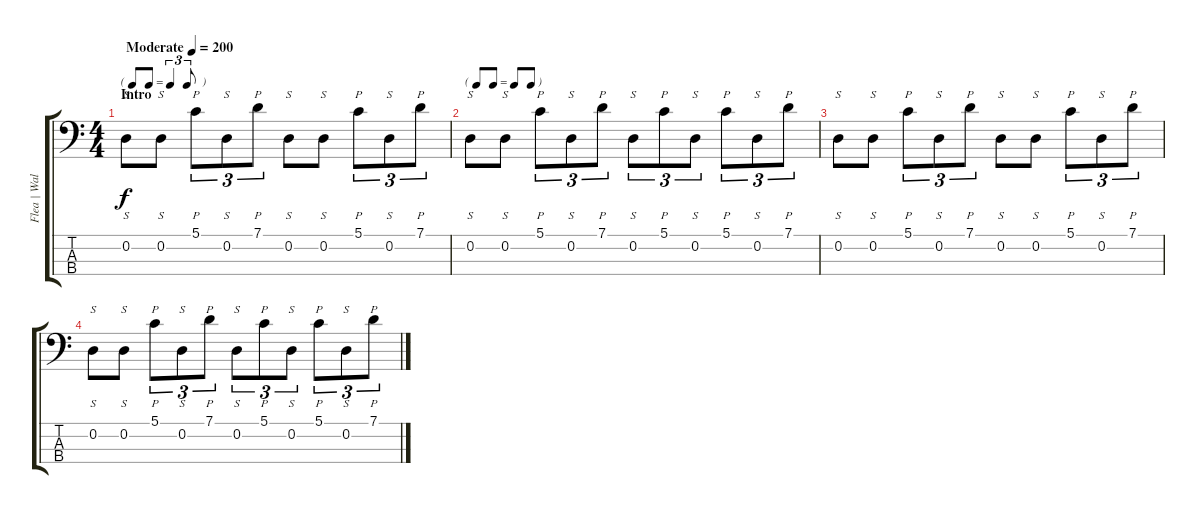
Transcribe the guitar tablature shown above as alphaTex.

\track ("Flea | Wal Mk II | Bass" "Flea | Wal") {instrument slapbass2}
\staff {score tabs}
\tuning (G2 D2 A1 E1) {hide}
\ts (4 4)
\tf triplet8th
\section ("" "Intro")
\tempo (200 "Moderate")
\clef f4
\ks c
0.2.8{s dy f instrument slapbass2} 0.2.8{s} 5.1.8{p tu (3 2)} 0.2.8{s tu (3 2)} 7.1.8{p tu (3 2)} 0.2.8{s} 0.2.8{s} 5.1.8{p tu (3 2)} 0.2.8{s tu (3 2)} 7.1.8{p tu (3 2)} |
\tf none
0.2.8{s} 0.2.8{s} 5.1.8{p tu (3 2)} 0.2.8{s tu (3 2)} 7.1.8{p tu (3 2)} 0.2.8{s tu (3 2)} 5.1.8{p tu (3 2)} 0.2.8{s tu (3 2)} 5.1.8{p tu (3 2)} 0.2.8{s tu (3 2)} 7.1.8{p tu (3 2)} |
0.2.8{s} 0.2.8{s} 5.1.8{p tu (3 2)} 0.2.8{s tu (3 2)} 7.1.8{p tu (3 2)} 0.2.8{s} 0.2.8{s} 5.1.8{p tu (3 2)} 0.2.8{s tu (3 2)} 7.1.8{p tu (3 2)} |
0.2.8{s} 0.2.8{s} 5.1.8{p tu (3 2)} 0.2.8{s tu (3 2)} 7.1.8{p tu (3 2)} 0.2.8{s tu (3 2)} 5.1.8{p tu (3 2)} 0.2.8{s tu (3 2)} 5.1.8{p tu (3 2)} 0.2.8{s tu (3 2)} 7.1.8{p tu (3 2)}
